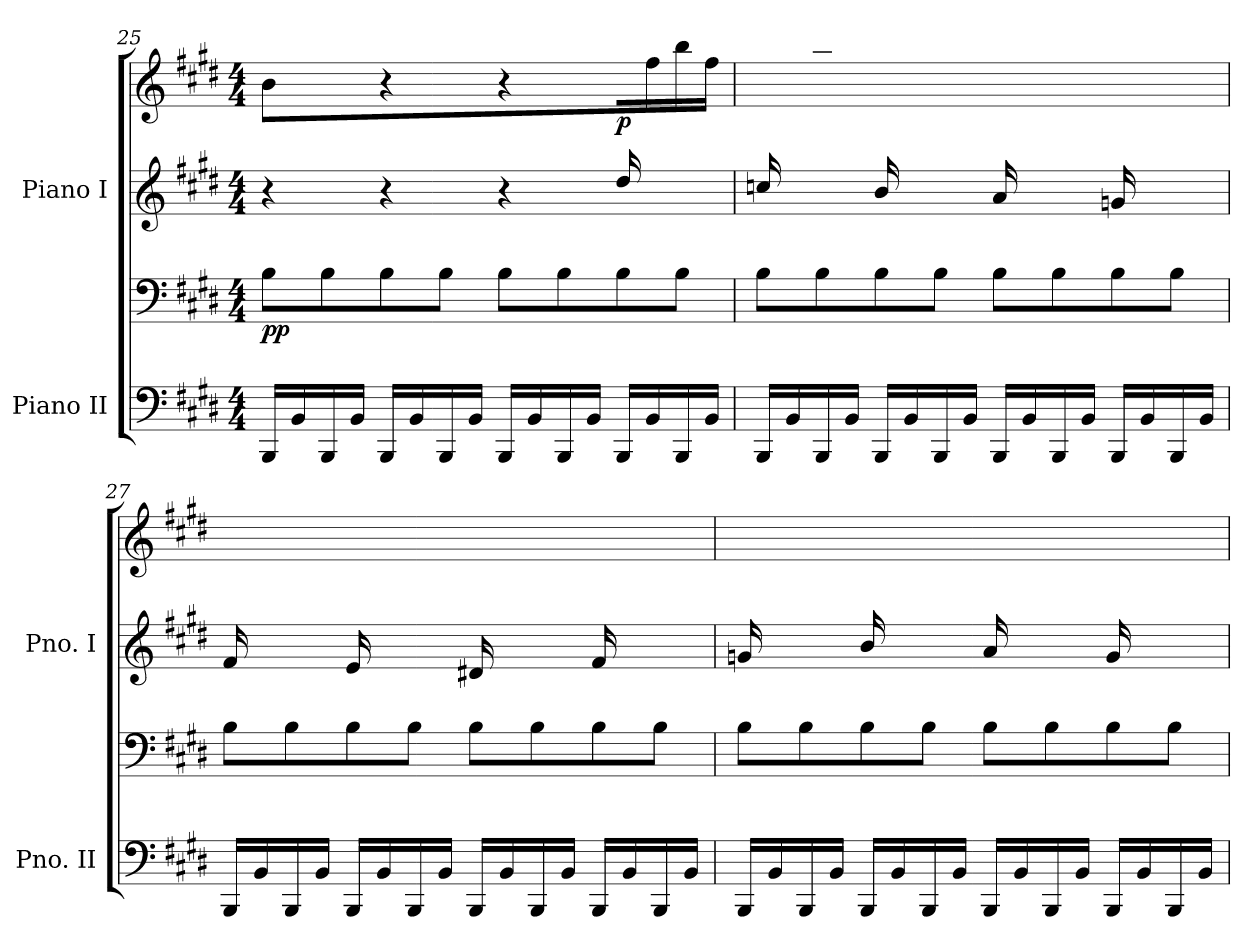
**kern	**kern	**dynam	**kern	**kern	**dynam
*part2	*part2	*part2	*part1	*part1	*part1
*staff4	*staff3	*staff3/4	*staff2	*staff1	*staff1/2
*I"Piano II	*	*	*I"Piano I	*	*
*I'Pno. II	*	*	*I'Pno. I	*	*
*clefF4	*clefF4	*	*clefG2	*clefG2	*
*k[f#c#g#d#]	*k[f#c#g#d#]	*	*k[f#c#g#d#]	*k[f#c#g#d#]	*
*M4/4	*M4/4	*	*M4/4	*M4/4	*
=25	=25	=25	=25	=25	=25
*	*	*	*^	*	*
!	!	!LO:DY:b	!	!	!	!
16BBB/LL	8B\L	pp	2.ryy	4r	4b\	.
16BB/	.	.	.	.	.	.
16BBB/	8B\	.	.	.	.	.
16BB/JJ	.	.	.	.	.	.
16BBB/LL	8B\	.	.	4r	4r	.
16BB/	.	.	.	.	.	.
16BBB/	8B\J	.	.	.	.	.
16BB/JJ	.	.	.	.	.	.
16BBB/LL	8B\L	.	.	4r	4r	.
16BB/	.	.	.	.	.	.
16BBB/	8B\	.	.	.	.	.
16BB/JJ	.	.	.	.	.	.
!	!	!	!	!	!	!LO:DY:b
16BBB/LL	8B\	.	16dd#/LL	4ryy	16ryy	p
16BB/	.	.	8.ryy	.	16ff#\	.
16BBB/	8B\J	.	.	.	16bb\	.
16BB/JJ	.	.	.	.	16ff#\JJ	.
!!LO:PB:g=z
=26	=26	=26	=26	=26	=26	=26
16BBB/LL	8B\L	.	16ccn/LL	1ryy	16ryy	.
16BB/	.	.	8.ryy	.	16ee\	.
16BBB/	8B\	.	.	.	16aa\	.
16BB/JJ	.	.	.	.	16ee\JJ	.
16BBB/LL	8B\	.	16b/LL	.	16ryy	.
16BB/	.	.	8.ryy	.	16ee\	.
16BBB/	8B\J	.	.	.	16ggn\	.
16BB/JJ	.	.	.	.	16ee\JJ	.
16BBB/LL	8B\L	.	16a/LL	.	16ryy	.
16BB/	.	.	8.ryy	.	16cc\	.
16BBB/	8B\	.	.	.	16ff#\	.
16BB/JJ	.	.	.	.	16cc\JJ	.
16BBB/LL	8B\	.	16gn/LL	.	16ryy	.
16BB/	.	.	8.ryy	.	16b\	.
16BBB/	8B\J	.	.	.	16ee\	.
16BB/JJ	.	.	.	.	16b\JJ	.
=27	=27	=27	=27	=27	=27	=27
16BBB/LL	8B\L	.	16f#/LL	1ryy	16ryy	.
16BB/	.	.	8.ryy	.	16a\	.
16BBB/	8B\	.	.	.	16ddn\	.
16BB/JJ	.	.	.	.	16a\JJ	.
16BBB/LL	8B\	.	16e/LL	.	16ryy	.
16BB/	.	.	8.ryy	.	16gn\	.
16BBB/	8B\J	.	.	.	16ccn\	.
16BB/JJ	.	.	.	.	16g\JJ	.
16BBB/LL	8B\L	.	16d#X/LL	.	16ryy	.
16BB/	.	.	8.ryy	.	16f#\	.
16BBB/	8B\	.	.	.	16b\	.
16BB/JJ	.	.	.	.	16f#\JJ	.
16BBB/LL	8B\	.	16f#/LL	.	16ryy	.
16BB/	.	.	8.ryy	.	16a\	.
16BBB/	8B\J	.	.	.	16dd#X\	.
16BB/JJ	.	.	.	.	16a\JJ	.
=28	=28	=28	=28	=28	=28	=28
16BBB/LL	8B\L	.	16gn/LL	1ryy	16ryy	.
16BB/	.	.	8.ryy	.	16b\	.
16BBB/	8B\	.	.	.	16ee\	.
16BB/JJ	.	.	.	.	16b\JJ	.
16BBB/LL	8B\	.	16b/LL	.	16ryy	.
16BB/	.	.	8.ryy	.	16ee\	.
16BBB/	8B\J	.	.	.	16ggn\	.
16BB/JJ	.	.	.	.	16ee\JJ	.
16BBB/LL	8B\L	.	16a/LL	.	16ryy	.
16BB/	.	.	8.ryy	.	16b\	.
16BBB/	8B\	.	.	.	16ff#\	.
16BB/JJ	.	.	.	.	16b\JJ	.
16BBB/LL	8B\	.	16g/LL	.	16ryy	.
16BB/	.	.	8.ryy	.	16b\	.
16BBB/	8B\J	.	.	.	16ee\	.
16BB/JJ	.	.	.	.	16b\JJ	.
*	*	*	*v	*v	*	*
=	=	=	=	=	=
*-	*-	*-	*-	*-	*-
